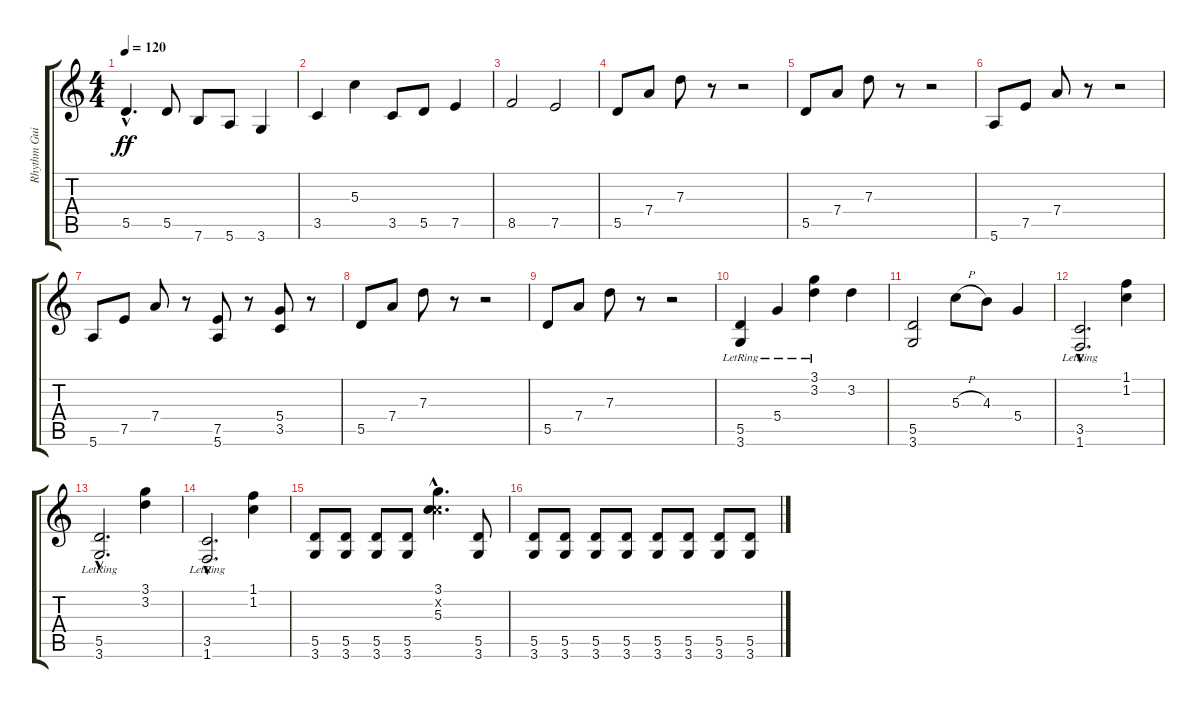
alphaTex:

\track ("Rhythm Guitar" "Rhythm Gui") {instrument overdrivenguitar}
\staff {score tabs}
\tuning (E4 B3 G3 D3 A2 E2) {hide}
\ts (4 4)
\tempo 120
\clef g2
\ks c
5.5{hac}.4{d dy ff} 5.5.8 7.6.8 5.6.8 3.6.4 |
3.5.4 5.3.4 3.5.8 5.5.8 7.5.4 |
8.5.2 7.5.2 |
5.5.8 7.4.8 7.3.8 r.8 r.2 |
5.5.8 7.4.8 7.3.8 r.8 r.2 |
5.6.8 7.5.8 7.4.8 r.8 r.2 |
5.6.8 7.5.8 7.4.8 r.8 (7.5 5.6).8 r.8 (5.4 3.5).8 r.8 |
5.5.8 7.4.8 7.3.8 r.8 r.2 |
5.5.8 7.4.8 7.3.8 r.8 r.2 |
(5.5{lr} 3.6{lr}).4 5.4{lr}.4 (3.1{lr} 3.2).4 3.2.4 |
(5.5 3.6).2 5.3{h}.8 4.3.8 5.4.4 |
(3.5{hac lr} 1.6{hac lr}).2{d} (1.1 1.2).4 |
(5.5{hac lr} 3.6{hac lr}).2{d} (3.1 3.2).4 |
(3.5{hac lr} 1.6{hac lr}).2{d} (1.1 1.2).4 |
(5.5 3.6).8 (5.5 3.6).8 (5.5 3.6).8 (5.5 3.6).8 (3.1{hac} 1.2{hac x} 5.3{hac}).4{d} (5.5 3.6).8 |
(5.5 3.6).8 (5.5 3.6).8 (5.5 3.6).8 (5.5 3.6).8 (5.5 3.6).8 (5.5 3.6).8 (5.5 3.6).8 (5.5 3.6).8
